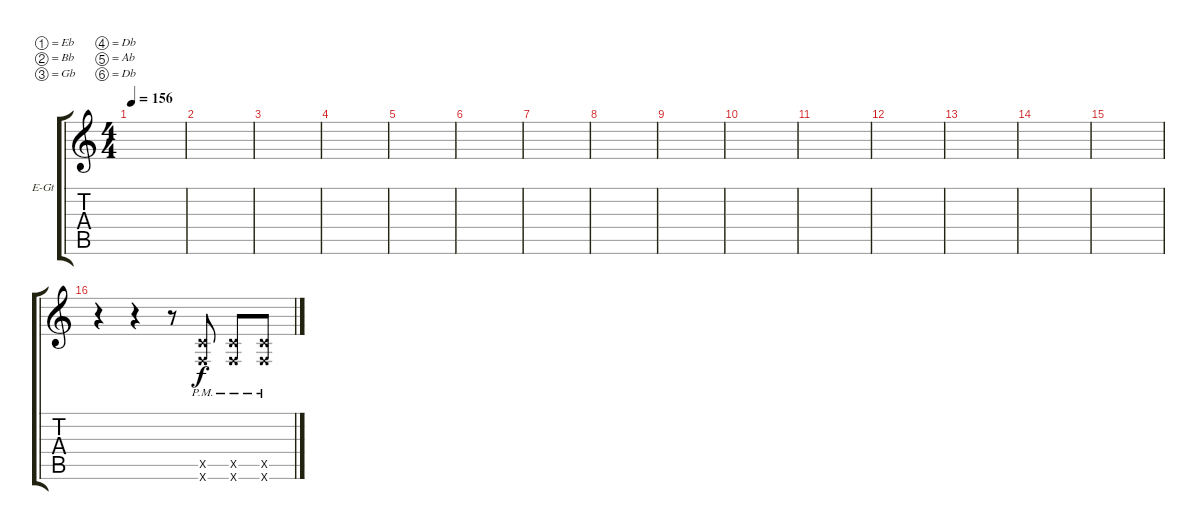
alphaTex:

\defaultSystemsLayout 4
\bracketExtendMode groupsimilarinstruments
\firstSystemTrackNameOrientation horizontal
\otherSystemsTrackNameOrientation horizontal
\track ("Vyacheslaw Browko" "E-Gt") {instrument distortionguitar}
\staff {score tabs}
\tuning (Eb4 Bb3 Gb3 Db3 Ab2 Db2)
\ts (4 4)
\tempo 156
\clef g2
\ks c
|
|
|
|
|
|
|
|
|
|
|
|
|
|
|
r.4 r.4 r.8 (4.5{pm x} 4.6{pm x}).8 (4.6{pm x} 4.5{pm x}).8 (4.5{pm x} 4.6{pm x}).8
